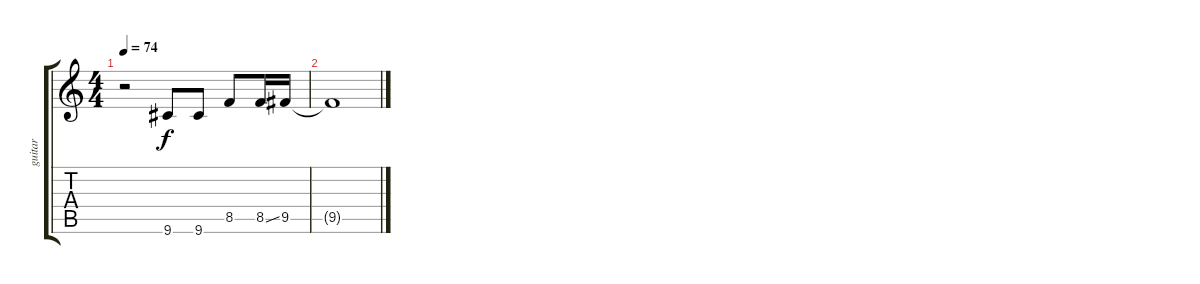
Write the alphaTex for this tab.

\track ("guitar" "guitar") {instrument overdrivenguitar}
\staff {score tabs}
\tuning (E4 B3 G3 D3 A2 E2) {hide}
\ts (4 4)
\tempo 74
\clef g2
\ks c
r.2{dy f instrument overdrivenguitar} 9.6.8 9.6.8 8.5.8 8.5{ss}.16 9.5.16 |
9.5{t}.1
